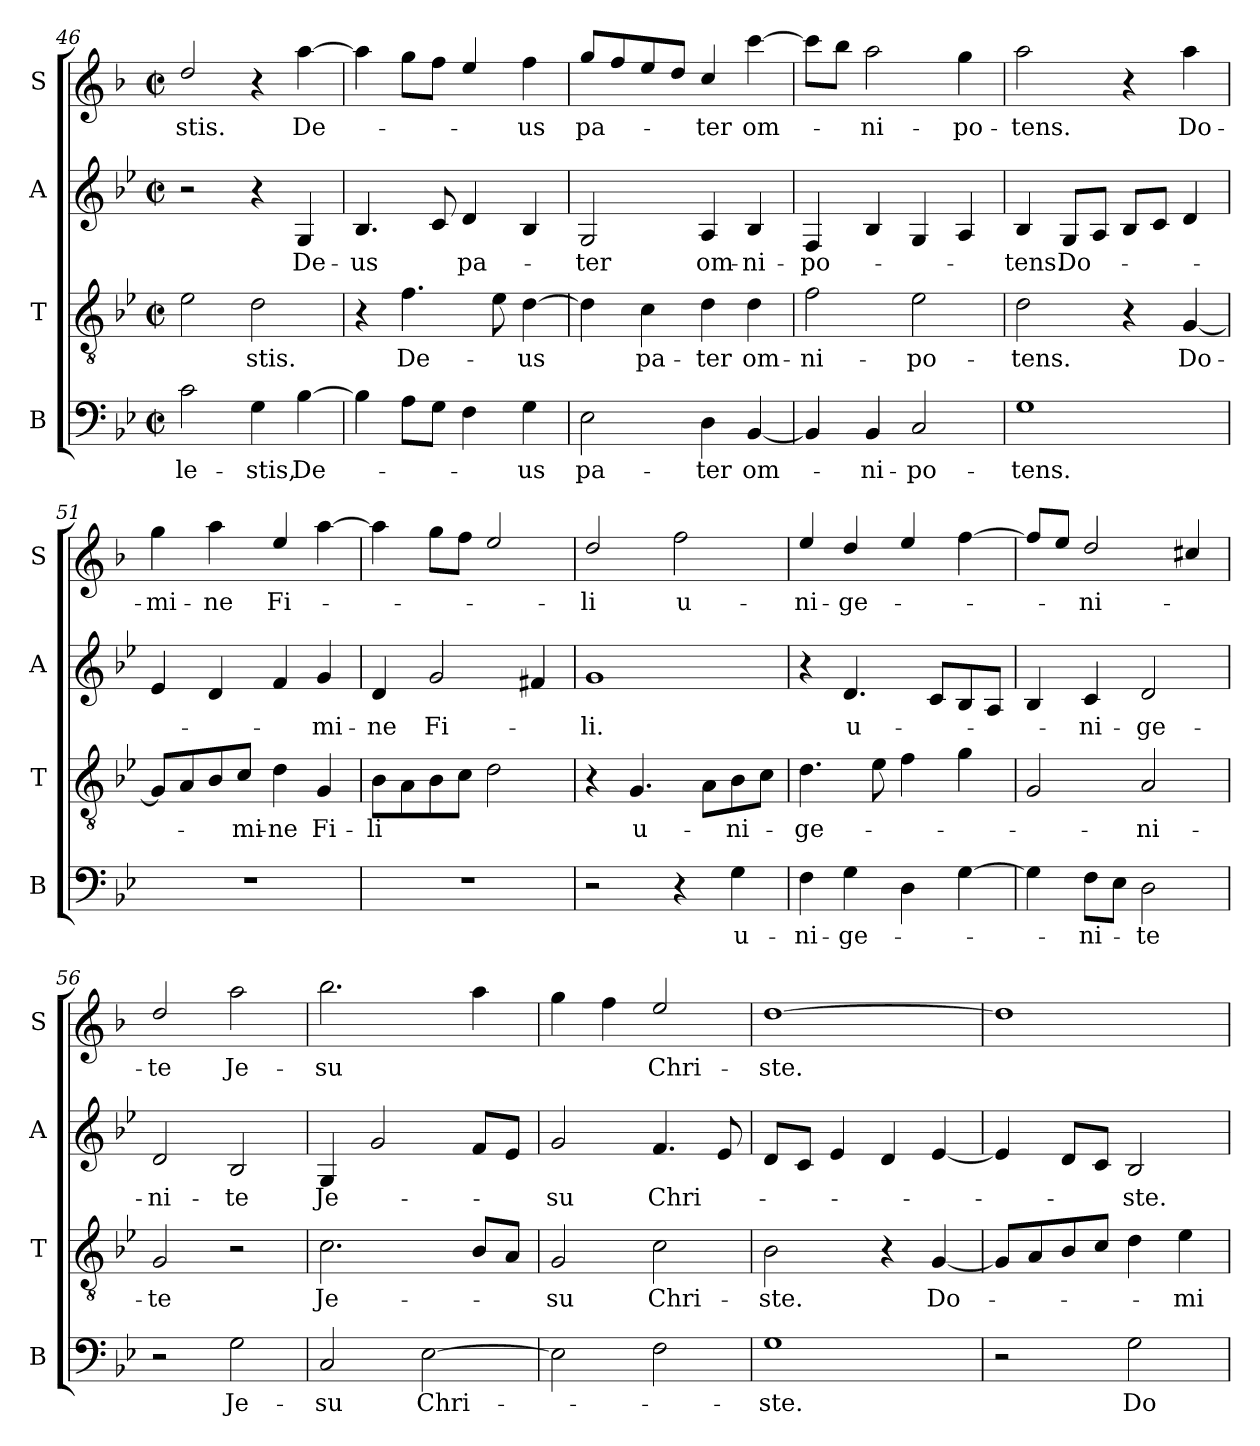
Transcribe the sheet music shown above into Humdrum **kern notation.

**kern	**text	**kern	**text	**kern	**text	**kern	**text
*part4	*part4	*part3	*part3	*part2	*part2	*part1	*part1
*staff4	*staff4	*staff3	*staff3	*staff2	*staff2	*staff1	*staff1
*I"B	*	*I"T	*	*I"A	*	*I"S	*
*I'B	*	*I'T	*	*I'A	*	*I'S	*
!!LO:LB:g=z
*clefF4	*	*clefGv2	*	*clefG2	*	*clefG2	*
*	*	*	*	*	*	*ITrd4c7	*
*k[b-e-]	*	*k[b-e-]	*	*k[b-e-]	*	*k[b-e-]	*
*B-:	*	*B-:	*	*B-:	*	*B-:	*
*M2/2	*	*M2/2	*	*M2/2	*	*M2/2	*
*met(c|)	*	*met(c|)	*	*met(c|)	*	*met(c|)	*
=46	=46	=46	=46	=46	=46	=46	=46
!	!LO:LY:b	!	!	!	!	!	!LO:LY:b
2c\	-le-	2e-\	.	2r	.	2g/	-stis.
!	!LO:LY:b	!	!LO:LY:b	!	!	!	!
4G\	-stis,	2d\	-stis.	4r	.	4r	.
!	!LO:LY:b	!	!	!	!LO:LY:b	!	!LO:LY:b
[4B-\	De-	.	.	4G/	De-	[4dd\	De-
=47	=47	=47	=47	=47	=47	=47	=47
!	!	!	!	!	!LO:LY:b	!	!
4B-\]	.	4r	.	4.B-/	-us	4dd\]	.
!	!	!	!LO:LY:b	!	!	!	!
8A\L	.	4.f\	De-	.	.	8cc\L	.
8G\J	.	.	.	8c/	.	8b-\J	.
!	!	!	!	!	!LO:LY:b	!	!
4F\	.	.	.	4d/	pa-	4a/	.
.	.	8e-\	.	.	.	.	.
!	!LO:LY:b	!	!LO:LY:b	!	!	!	!LO:LY:b
4G\	-us	[4d\	-us	4B-/	.	4b-\	-us
=48	=48	=48	=48	=48	=48	=48	=48
!	!LO:LY:b	!	!	!	!LO:LY:b	!	!LO:LY:b
2E-\	pa-	4d\]	.	2G/	-ter	8cc/L	pa-
.	.	.	.	.	.	8b-/	.
!	!	!	!LO:LY:b	!	!	!	!
.	.	4c\	pa-	.	.	8a/	.
.	.	.	.	.	.	8g/J	.
!	!LO:LY:b	!	!LO:LY:b	!	!LO:LY:b	!	!LO:LY:b
4D\	-ter	4d\	-ter	4A/	om-	4f/	-ter
!	!LO:LY:b	!	!LO:LY:b	!	!LO:LY:b	!	!LO:LY:b
[4BB-/	om-	4d\	om-	4B-/	-ni-	[4ff\	om-
=49	=49	=49	=49	=49	=49	=49	=49
!	!	!	!LO:LY:b	!	!LO:LY:b	!	!
4BB-/]	.	2f\	-ni-	4F/	-po-	8ff\L]	.
.	.	.	.	.	.	8ee-\J	.
!	!LO:LY:b	!	!	!	!	!	!LO:LY:b
4BB-/	-ni-	.	.	4B-/	.	2dd\	-ni-
!	!LO:LY:b	!	!LO:LY:b	!	!	!	!
2C/	-po-	2e-\	-po-	4G/	.	.	.
!	!	!	!	!	!	!	!LO:LY:b
.	.	.	.	4A/	.	4cc\	-po-
=50	=50	=50	=50	=50	=50	=50	=50
!	!LO:LY:b	!	!LO:LY:b	!	!LO:LY:b	!	!LO:LY:b
1G	-tens.	2d\	-tens.	4B-/	-tens.	2dd\	-tens.
!	!	!	!	!	!LO:LY:b	!	!
.	.	.	.	8G/L	Do-	.	.
.	.	.	.	8A/J	.	.	.
.	.	4r	.	8B-/L	.	4r	.
.	.	.	.	8c/J	.	.	.
!	!	!	!LO:LY:b	!	!	!	!LO:LY:b
.	.	[4G/	Do-	4d/	.	4dd\	Do-
!!LO:PB:g=z
=51	=51	=51	=51	=51	=51	=51	=51
!	!	!	!	!	!	!	!LO:LY:b
1r	.	8G/L]	.	4e-/	.	4cc\	-mi-
.	.	8A/	.	.	.	.	.
!	!	!	!	!	!	!	!LO:LY:b
.	.	8B-/	.	4d/	.	4dd\	-ne
!	!	!	!LO:LY:b	!	!	!	!
.	.	8c/J	-mi-	.	.	.	.
!	!	!	!LO:LY:b	!	!	!	!LO:LY:b
.	.	4d\	-ne	4f/	.	4a/	Fi-
!	!	!	!LO:LY:b	!	!LO:LY:b	!	!
.	.	4G/	Fi-	4g/	-mi-	[4dd\	.
=52	=52	=52	=52	=52	=52	=52	=52
!	!	!	!LO:LY:b	!	!LO:LY:b	!	!
1r	.	8B-\L	-li	4d/	-ne	4dd\]	.
.	.	8A\	.	.	.	.	.
!	!	!	!	!	!LO:LY:b	!	!
.	.	8B-\	.	2g/	Fi-	8cc\L	.
.	.	8c\J	.	.	.	8b-\J	.
.	.	2d\	.	.	.	2a/	.
.	.	.	.	4f#X/	.	.	.
=53	=53	=53	=53	=53	=53	=53	=53
!	!	!	!	!	!LO:LY:b	!	!LO:LY:b
2r	.	4r	.	1g	-li.	2g/	-li
!	!	!	!LO:LY:b	!	!	!	!
.	.	4.G/	u-	.	.	.	.
!	!	!	!	!	!	!	!LO:LY:b
4r	.	.	.	.	.	2b-\	u-
.	.	8A\L	.	.	.	.	.
!	!LO:LY:b	!	!LO:LY:b	!	!	!	!
4G\	u-	8B-\	-ni-	.	.	.	.
.	.	8c\J	.	.	.	.	.
=54	=54	=54	=54	=54	=54	=54	=54
!	!LO:LY:b	!	!LO:LY:b	!	!	!	!LO:LY:b
4F\	-ni-	4.d\	-ge-	4r	.	4a/	-ni-
!	!LO:LY:b	!	!	!	!LO:LY:b	!	!LO:LY:b
4G\	-ge-	.	.	4.d/	u-	4g/	-ge-
.	.	8e-\	.	.	.	.	.
4D\	.	4f\	.	.	.	4a/	.
.	.	.	.	8c/L	.	.	.
[4G\	.	4g\	.	8B-/	.	[4b-\	.
.	.	.	.	8A/J	.	.	.
=55	=55	=55	=55	=55	=55	=55	=55
4G\]	.	2G/	.	4B-/	.	8b-/L]	.
.	.	.	.	.	.	8a/J	.
!	!LO:LY:b	!	!	!	!LO:LY:b	!	!LO:LY:b
8F\L	-ni-	.	.	4c/	-ni-	2g/	ni-
8E-\J	.	.	.	.	.	.	.
!	!LO:LY:b	!	!LO:LY:b	!	!LO:LY:b	!	!
2D\	-te	2A/	-ni-	2d/	-ge-	.	.
.	.	.	.	.	.	4f#X/	.
=56	=56	=56	=56	=56	=56	=56	=56
!	!	!	!LO:LY:b	!	!LO:LY:b	!	!LO:LY:b
2r	.	2G/	-te	2d/	-ni-	2g/	-te
!	!LO:LY:b	!	!	!	!LO:LY:b	!	!LO:LY:b
2G\	Je-	2r	.	2B-/	-te	2dd\	Je-
!!LO:LB:g=z
=57	=57	=57	=57	=57	=57	=57	=57
!	!LO:LY:b	!	!LO:LY:b	!	!LO:LY:b	!	!LO:LY:b
2C/	-su	2.c\	Je-	4G/	Je-	2.ee-\	-su
.	.	.	.	2g/	.	.	.
!	!LO:LY:b	!	!	!	!	!	!
[2E-\	Chri-	.	.	.	.	.	.
.	.	8B-/L	.	8f/L	.	4dd\	.
.	.	8A/J	.	8e-/J	.	.	.
=58	=58	=58	=58	=58	=58	=58	=58
!	!	!	!LO:LY:b	!	!LO:LY:b	!	!
2E-\]	.	2G/	-su	2g/	-su	4cc\	.
.	.	.	.	.	.	4b-\	.
!	!	!	!LO:LY:b	!	!LO:LY:b	!	!LO:LY:b
2F\	.	2c\	Chri-	4.f/	Chri-	2a/	Chri-
.	.	.	.	8e-/	.	.	.
=59	=59	=59	=59	=59	=59	=59	=59
!	!LO:LY:b	!	!LO:LY:b	!	!	!	!LO:LY:b
1G	-ste.	2B-\	-ste.	8d/L	.	[1g	-ste.
.	.	.	.	8c/J	.	.	.
.	.	.	.	4e-/	.	.	.
.	.	4r	.	4d/	.	.	.
!	!	!	!LO:LY:b	!	!	!	!
.	.	[4G/	Do-	[4e-/	.	.	.
=60	=60	=60	=60	=60	=60	=60	=60
2r	.	8G/L]	.	4e-/]	.	1g]	.
.	.	8A/	.	.	.	.	.
.	.	8B-/	.	8d/L	.	.	.
.	.	8c/J	.	8c/J	.	.	.
!	!LO:LY:b	!	!	!	!LO:LY:b	!	!
2G\	Do-	4d\	.	2B-/	-ste.	.	.
!	!	!	!LO:LY:b	!	!	!	!
.	.	4e-\	-mi-	.	.	.	.
=	=	=	=	=	=	=	=
*-	*-	*-	*-	*-	*-	*-	*-
